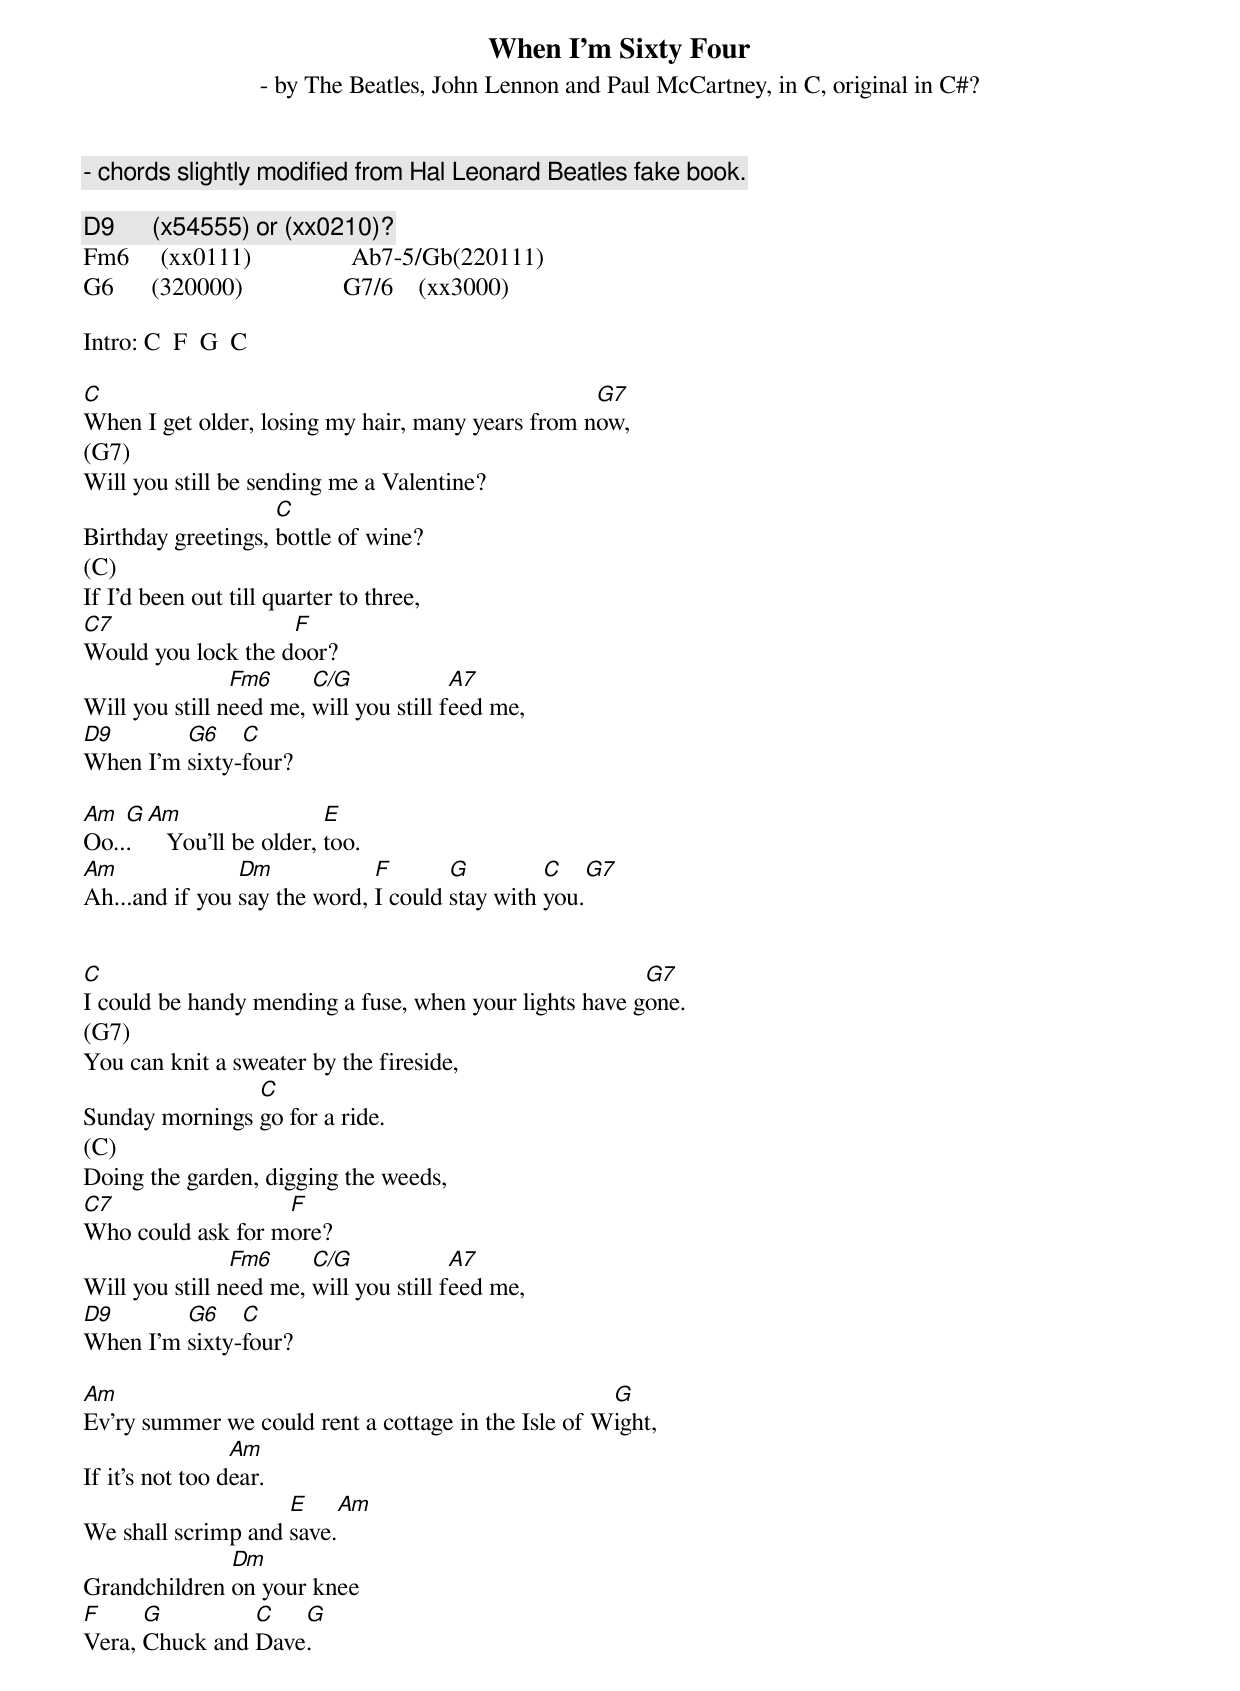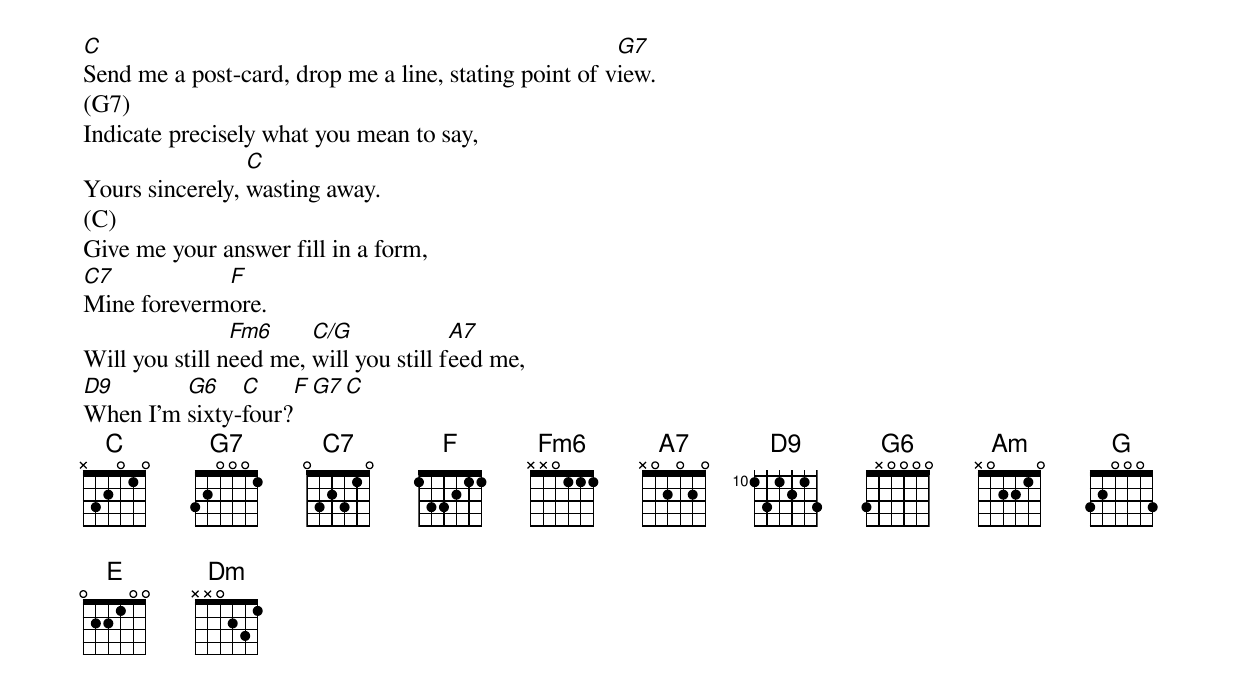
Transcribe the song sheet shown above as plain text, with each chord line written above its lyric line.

When I'm Sixty Four
 - by The Beatles, John Lennon and Paul McCartney, in C, original in C#?
 - chords slightly modified from Hal Leonard Beatles fake book.

D9      (x54555) or (xx0210)?
Fm6     (xx0111)                Ab7-5/Gb(220111)
G6      (320000)                G7/6    (xx3000)

Intro: C  F  G  C

C                                                  G7
When I get older, losing my hair, many years from now,
(G7)
Will you still be sending me a Valentine?
                    C
Birthday greetings, bottle of wine?
(C)
If I'd been out till quarter to three,
C7                  F
Would you lock the door?
                Fm6     C/G             A7
Will you still need me, will you still feed me,
D9       G6    C
When I'm sixty-four?

Am  G  Am                  E
Oo...     You'll be older, too.
Am              Dm            F       G         C   G7
Ah...and if you say the word, I could stay with you.


C                                                       G7
I could be handy mending a fuse, when your lights have gone.
(G7)
You can knit a sweater by the fireside,
                C
Sunday mornings go for a ride.
(C)
Doing the garden, digging the weeds,
C7                 F
Who could ask for more?
                Fm6     C/G             A7
Will you still need me, will you still feed me,
D9       G6    C
When I'm sixty-four?

Am                                                   G
Ev'ry summer we could rent a cottage in the Isle of Wight,
                 Am
If it's not too dear.
                    E    Am
We shall scrimp and save.
              Dm
Grandchildren on your knee
F     G         C   G
Vera, Chuck and Dave.


C                                                      G7
Send me a post-card, drop me a line, stating point of view.
(G7)
Indicate precisely what you mean to say,
                 C
Yours sincerely, wasting away.
(C)
Give me your answer fill in a form,
C7           F
Mine forevermore.
                Fm6     C/G             A7
Will you still need me, will you still feed me,
D9       G6    C       F  G7  C
When I'm sixty-four?
